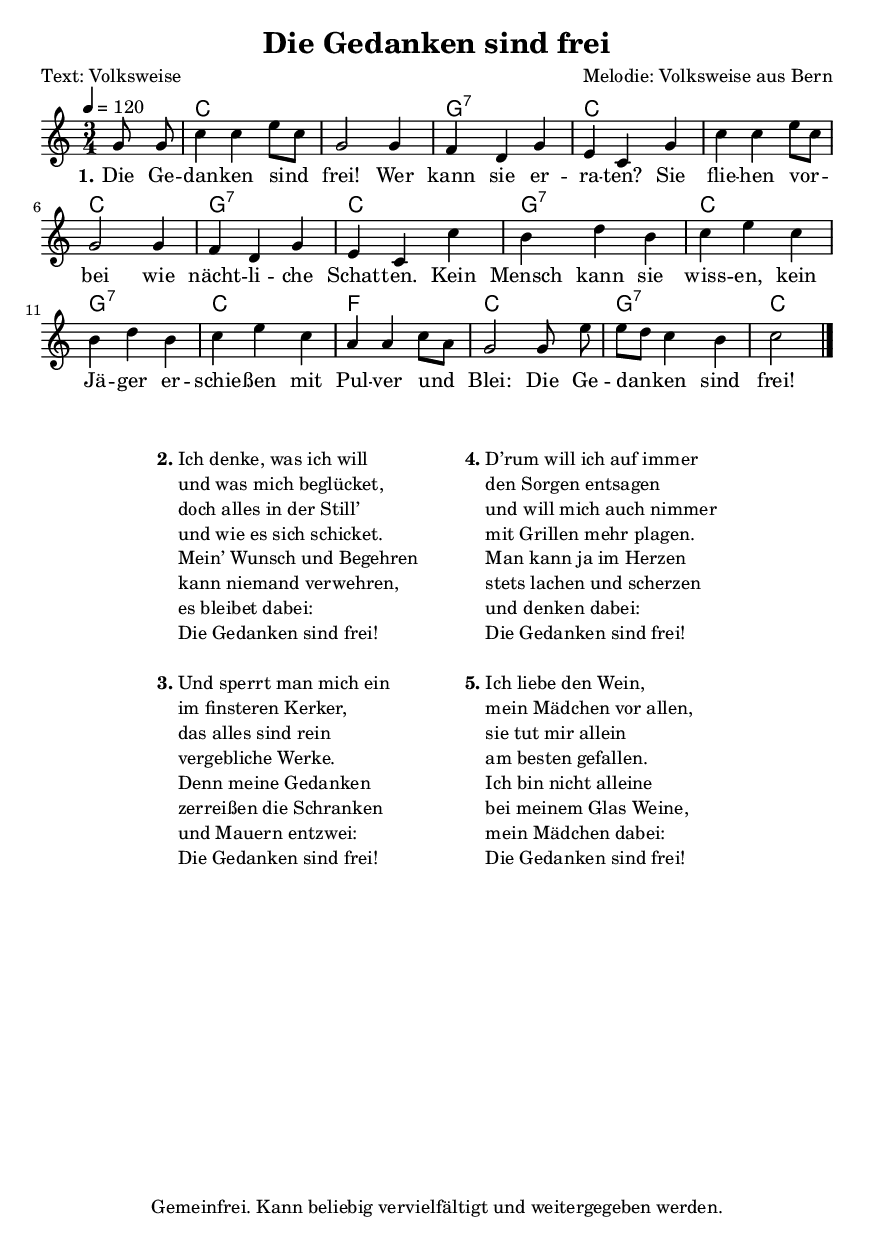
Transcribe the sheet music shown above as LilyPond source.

\version "2.12.3"
\header {
  title = "Die Gedanken sind frei"
  poet = "Text: Volksweise"
  composer = "Melodie: Volksweise aus Bern"
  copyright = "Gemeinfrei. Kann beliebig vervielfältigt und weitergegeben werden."
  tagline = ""
}

\include "deutsch.ly" %deutsche Noten- und Akkordbezeichnungen
%\pointAndClickOff %Debug-Hyperlinks im PDF deaktivieren
\include "default.ly"

#(set-global-staff-size 16)

global = {
  \autoBeamOff
  \key c \major
  \tempo 4 = 120
  \time 3/4
  \partial 4
}

akkorde = \chordmode {
  \set chordChanges = ##t
  s4 c2. c g:7 c c c g:7 c g:7 c g:7 c f c g:7 c2
}

melodie = \relative c'' {
  g8 g |
  c4 c e8[ c] |
  g2 g4 |
  f d g |
  e c g' |
  c c e8[ c] |
  g2 g4 |
  f d g |
  e c c' |
  h d h |
  c e c |
  h d h |
  c e c |
  a a c8[ a] |
  g2 g8 e' |
  e[ d] c4 h |
  c2 \bar "|."
}
text = \lyricmode {
  \set stanza = "1."
  Die Ge -- dan -- ken sind frei! Wer kann sie er -- ra -- ten?
  Sie flie -- hen vor -- bei wie nächt -- li -- che Schat -- ten.
  Kein Mensch kann sie wiss -- en, kein Jä -- ger er -- schie -- ßen
  mit Pul -- ver und Blei: Die Ge -- dan -- ken sind frei!
}
\score {
  <<
    \new ChordNames { \akkorde }
    \new Voice = "Lied" {
      \clef treble
      \global
      \melodie
    }
    \new Lyrics \lyricsto "Lied" { \text }
  >>
 \layout {}
 \midi {}
}

\markup {
  \fill-line {
    \hspace #0.1 % Spalte vom linken Rand wegbewegen
    % Kann entfernt werden, wenn wenig Platz auf der Seite ist
    \column {
%			\line { " " }
      \line { " " }
      \line {
        \column{
          \line { \bold "2."
            \column {
              "Ich denke, was ich will"
              "und was mich beglücket,"
              "doch alles in der Still’"
              "und wie es sich schicket."
              "Mein’ Wunsch und Begehren"
              "kann niemand verwehren,"
              "es bleibet dabei:"
              "Die Gedanken sind frei!"
            }
          }
          \line { " " }
          \hspace #0.1 % Vertikaler Abstand zwischen Strophen
          \line { \bold "3."
            \column {
              "Und sperrt man mich ein"
              "im finsteren Kerker,"
              "das alles sind rein"
              "vergebliche Werke."
              "Denn meine Gedanken"
              "zerreißen die Schranken"
              "und Mauern entzwei:"
              "Die Gedanken sind frei!"
            }
          }
        }
        \hspace #5 %Horizontaler Abstand zwischen den Strophenspalten
        \column{
          \line {
            \bold "4."
            \column {
              "D’rum will ich auf immer"
              "den Sorgen entsagen"
              "und will mich auch nimmer"
              "mit Grillen mehr plagen."
              "Man kann ja im Herzen"
              "stets lachen und scherzen"
              "und denken dabei:"
              "Die Gedanken sind frei!"
            }
          }
          \line { " " }
          \hspace #0.1 % Vertikaler Abstand zwischen Strophen
          \line {
            \bold "5."
            \column {
              "Ich liebe den Wein,"
              "mein Mädchen vor allen,"
              "sie tut mir allein"
              "am besten gefallen."
              "Ich bin nicht alleine"
              "bei meinem Glas Weine,"
              "mein Mädchen dabei:"
              "Die Gedanken sind frei!"
            }
          }
        }
      }
    }
    \hspace #0.1 % zusätzlichen Platz für den rechten Rand
  % kann entfernt werden, wenn wenig Platz auf der Seite ist
  }
}

 % some settings % vim: sw=2 et
